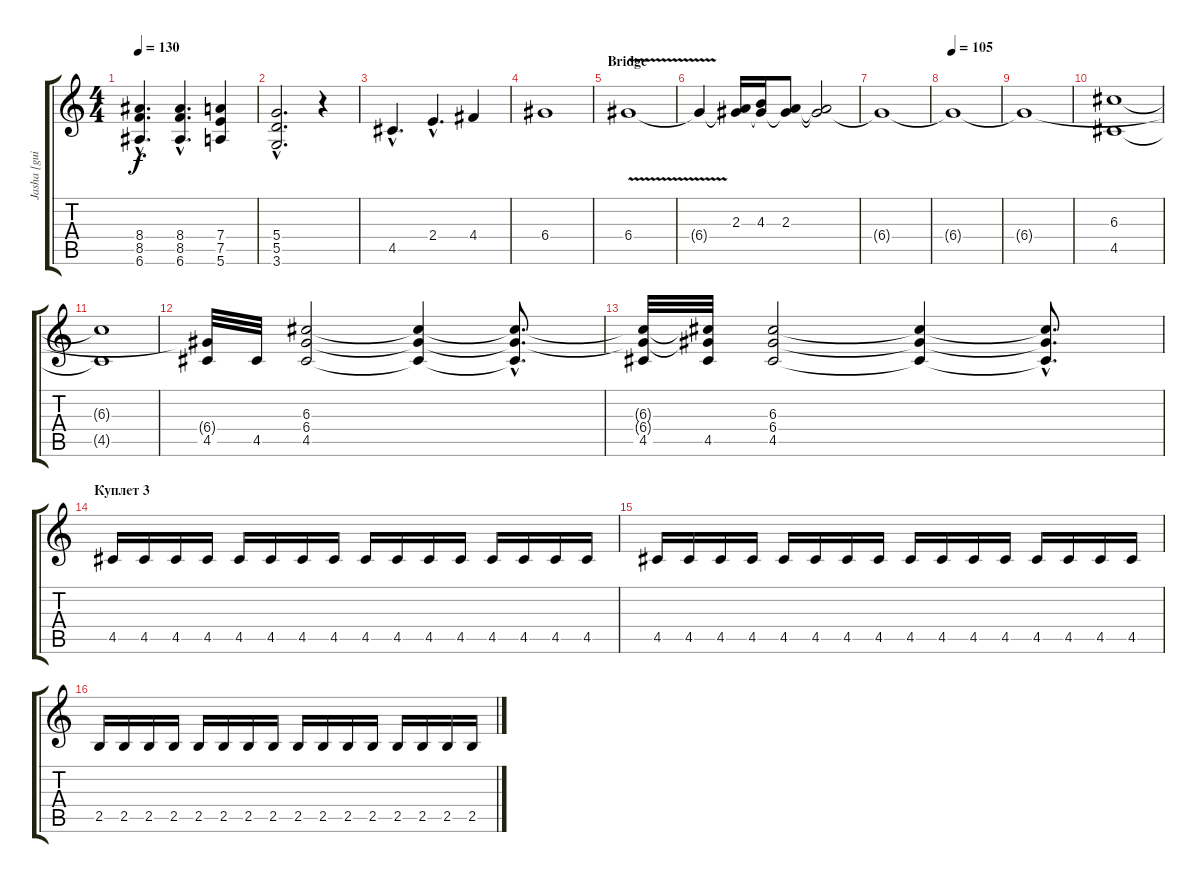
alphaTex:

\track ("Jasha [guitar]" "Jasha [gui") {instrument distortionguitar}
\staff {score tabs}
\tuning (E4 B3 G3 D3 A2 E2) {hide}
\ts (4 4)
\tempo 130
\clef g2
\ks c
(8.4{hac} 8.5{hac} 6.6{hac}).4{d dy f} (8.4{hac} 8.5{hac} 6.6{hac}).4{d} (7.4 7.5 5.6).4 |
(5.4{hac} 5.5{hac} 3.6{hac}).2{d} r.4 |
4.5{hac}.4{d} 2.4{hac}.4{d} 4.4.4 |
6.4.1 |
\section ("" "Bridge")
6.4{v}.1 |
6.4{t}.4 (2.3 6.4{t}).16 (4.3 6.4{t}).16 (2.3 6.4{t}).8 (2.3{t} 6.4{t}).2 |
6.4{t}.1 |
\tempo 105
6.4{t}.1 |
6.4{t}.1 |
(6.3 4.5).1 |
(6.3{t} 4.5{t}).1 |
(6.4{t} 4.5).32 4.5.32 (6.3 6.4 4.5).2 (6.3{t} 6.4{t} 4.5{t}).4 (6.3{hac t} 6.4{hac t} 4.5{hac t}).8{d} |
(6.3{t} 6.4{t} 4.5).32 (6.3{t} 6.4{t} 4.5).32 (6.3 6.4 4.5).2 (6.3{t} 6.4{t} 4.5{t}).4 (6.3{hac t} 6.4{hac t} 4.5{hac t}).8{d} |
\section ("" "Куплет 3")
4.5.16 4.5.16 4.5.16 4.5.16 4.5.16 4.5.16 4.5.16 4.5.16 4.5.16 4.5.16 4.5.16 4.5.16 4.5.16 4.5.16 4.5.16 4.5.16 |
4.5.16 4.5.16 4.5.16 4.5.16 4.5.16 4.5.16 4.5.16 4.5.16 4.5.16 4.5.16 4.5.16 4.5.16 4.5.16 4.5.16 4.5.16 4.5.16 |
2.5.16 2.5.16 2.5.16 2.5.16 2.5.16 2.5.16 2.5.16 2.5.16 2.5.16 2.5.16 2.5.16 2.5.16 2.5.16 2.5.16 2.5.16 2.5.16
